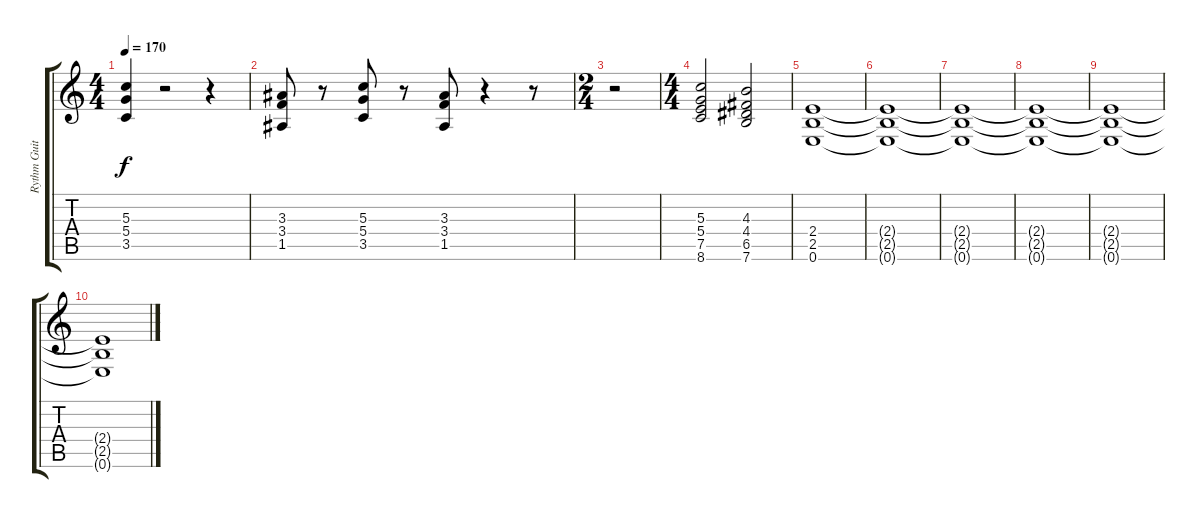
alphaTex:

\track ("Rythm Guitar 1" "Rythm Guit") {instrument distortionguitar}
\staff {score tabs}
\tuning (E4 B3 G3 D3 A2 E2) {hide}
\ts (4 4)
\tempo 170
\clef g2
\ks c
(5.3 5.4 3.5).4{dy f} r.2 r.4 |
(3.3 3.4 1.5).8 r.8 (5.3 5.4 3.5).8 r.8 (3.3 3.4 1.5).8 r.4 r.8 |
\ts (2 4)
r.2 |
\ts (4 4)
(5.3 5.4 7.5 8.6).2 (4.3 4.4 6.5 7.6).2 |
(2.4 2.5 0.6).1 |
(2.4{t} 2.5{t} 0.6{t}).1 |
(2.4{t} 2.5{t} 0.6{t}).1 |
(2.4{t} 2.5{t} 0.6{t}).1 |
(2.4{t} 2.5{t} 0.6{t}).1 |
(2.4{t} 2.5{t} 0.6{t}).1
